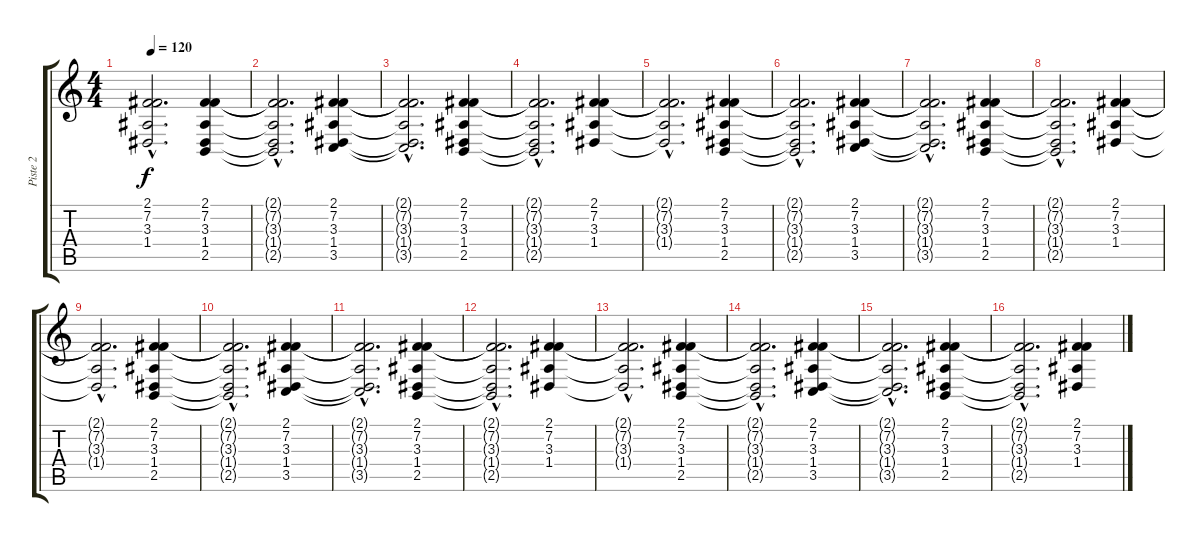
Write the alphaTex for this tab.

\track ("Piste 2" "Piste 2") {instrument vibraphone}
\staff {score tabs}
\tuning (E4 B3 G3 D3 A2 E2) {hide}
\ts (4 4)
\tempo 120
\clef g2
\ks c
(2.1{hac t} 7.2{hac t} 3.3{hac t} 1.4{hac t}).2{d dy f} (2.1 7.2 3.3 1.4 2.5).4 |
(2.1{hac t} 7.2{hac t} 3.3{hac t} 1.4{hac t} 2.5{hac t}).2{d} (2.1 7.2 3.3 1.4 3.5).4 |
(2.1{hac t} 7.2{hac t} 3.3{hac t} 1.4{hac t} 3.5{hac t}).2{d} (2.1 7.2 3.3 1.4 2.5).4 |
(2.1{hac t} 7.2{hac t} 3.3{hac t} 1.4{hac t} 2.5{hac t}).2{d} (2.1 7.2 3.3 1.4).4 |
(2.1{hac t} 7.2{hac t} 3.3{hac t} 1.4{hac t}).2{d} (2.1 7.2 3.3 1.4 2.5).4 |
(2.1{hac t} 7.2{hac t} 3.3{hac t} 1.4{hac t} 2.5{hac t}).2{d} (2.1 7.2 3.3 1.4 3.5).4 |
(2.1{hac t} 7.2{hac t} 3.3{hac t} 1.4{hac t} 3.5{hac t}).2{d} (2.1 7.2 3.3 1.4 2.5).4 |
(2.1{hac t} 7.2{hac t} 3.3{hac t} 1.4{hac t} 2.5{hac t}).2{d} (2.1 7.2 3.3 1.4).4 |
(2.1{hac t} 7.2{hac t} 3.3{hac t} 1.4{hac t}).2{d} (2.1 7.2 3.3 1.4 2.5).4 |
(2.1{hac t} 7.2{hac t} 3.3{hac t} 1.4{hac t} 2.5{hac t}).2{d} (2.1 7.2 3.3 1.4 3.5).4 |
(2.1{hac t} 7.2{hac t} 3.3{hac t} 1.4{hac t} 3.5{hac t}).2{d} (2.1 7.2 3.3 1.4 2.5).4 |
(2.1{hac t} 7.2{hac t} 3.3{hac t} 1.4{hac t} 2.5{hac t}).2{d} (2.1 7.2 3.3 1.4).4 |
(2.1{hac t} 7.2{hac t} 3.3{hac t} 1.4{hac t}).2{d} (2.1 7.2 3.3 1.4 2.5).4 |
(2.1{hac t} 7.2{hac t} 3.3{hac t} 1.4{hac t} 2.5{hac t}).2{d} (2.1 7.2 3.3 1.4 3.5).4 |
(2.1{hac t} 7.2{hac t} 3.3{hac t} 1.4{hac t} 3.5{hac t}).2{d} (2.1 7.2 3.3 1.4 2.5).4 |
(2.1{hac t} 7.2{hac t} 3.3{hac t} 1.4{hac t} 2.5{hac t}).2{d} (2.1 7.2 3.3 1.4).4
